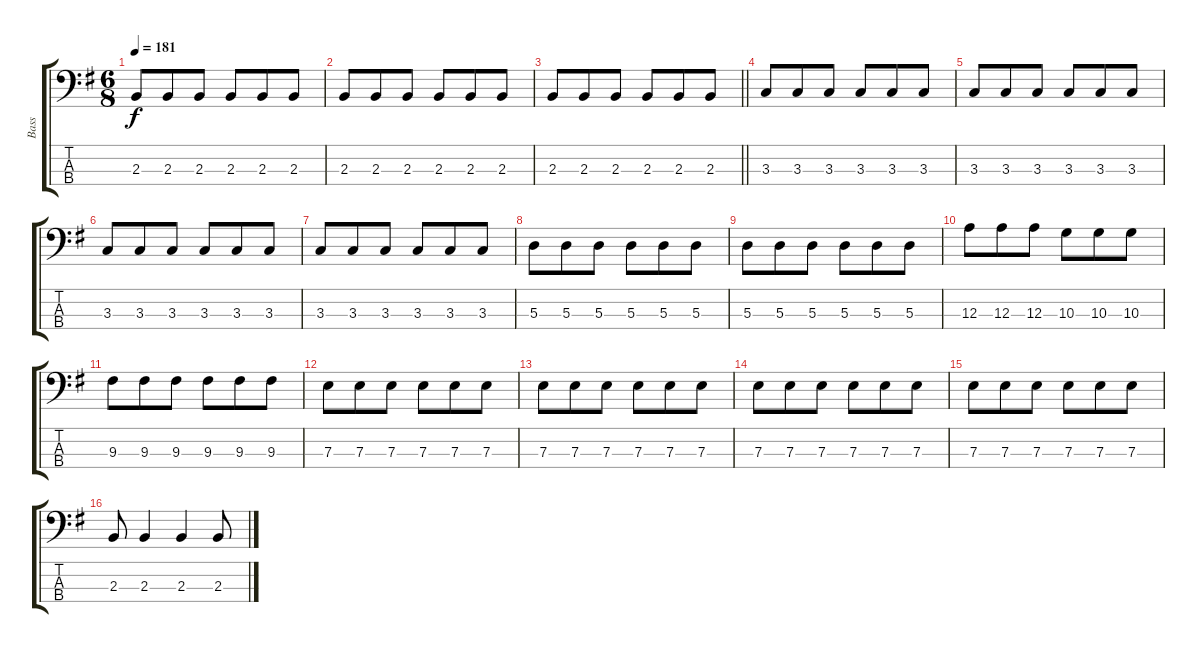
\track ("Bass" "Bass") {instrument electricbassfinger}
\staff {score tabs}
\tuning (G2 D2 A1 E1) {hide}
\ts (6 8)
\tempo 181
\clef f4
\ks eminor
2.3.8{dy f} 2.3.8 2.3.8 2.3.8 2.3.8 2.3.8 |
2.3.8 2.3.8 2.3.8 2.3.8 2.3.8 2.3.8 |
\barLineRight lightlight
2.3.8 2.3.8 2.3.8 2.3.8 2.3.8 2.3.8 |
3.3.8{volume 13} 3.3.8 3.3.8 3.3.8 3.3.8 3.3.8 |
3.3.8 3.3.8 3.3.8 3.3.8 3.3.8 3.3.8 |
3.3.8 3.3.8 3.3.8 3.3.8 3.3.8 3.3.8 |
3.3.8 3.3.8 3.3.8 3.3.8 3.3.8 3.3.8 |
5.3.8 5.3.8 5.3.8 5.3.8 5.3.8 5.3.8 |
5.3.8 5.3.8 5.3.8 5.3.8 5.3.8 5.3.8 |
12.3.8 12.3.8 12.3.8 10.3.8 10.3.8 10.3.8 |
9.3.8 9.3.8 9.3.8 9.3.8 9.3.8 9.3.8 |
7.3.8 7.3.8 7.3.8 7.3.8 7.3.8 7.3.8 |
7.3.8 7.3.8 7.3.8 7.3.8 7.3.8 7.3.8 |
7.3.8 7.3.8 7.3.8 7.3.8 7.3.8 7.3.8 |
7.3.8 7.3.8 7.3.8 7.3.8 7.3.8 7.3.8 |
2.3.8 2.3.4 2.3.4 2.3{sl}.8
